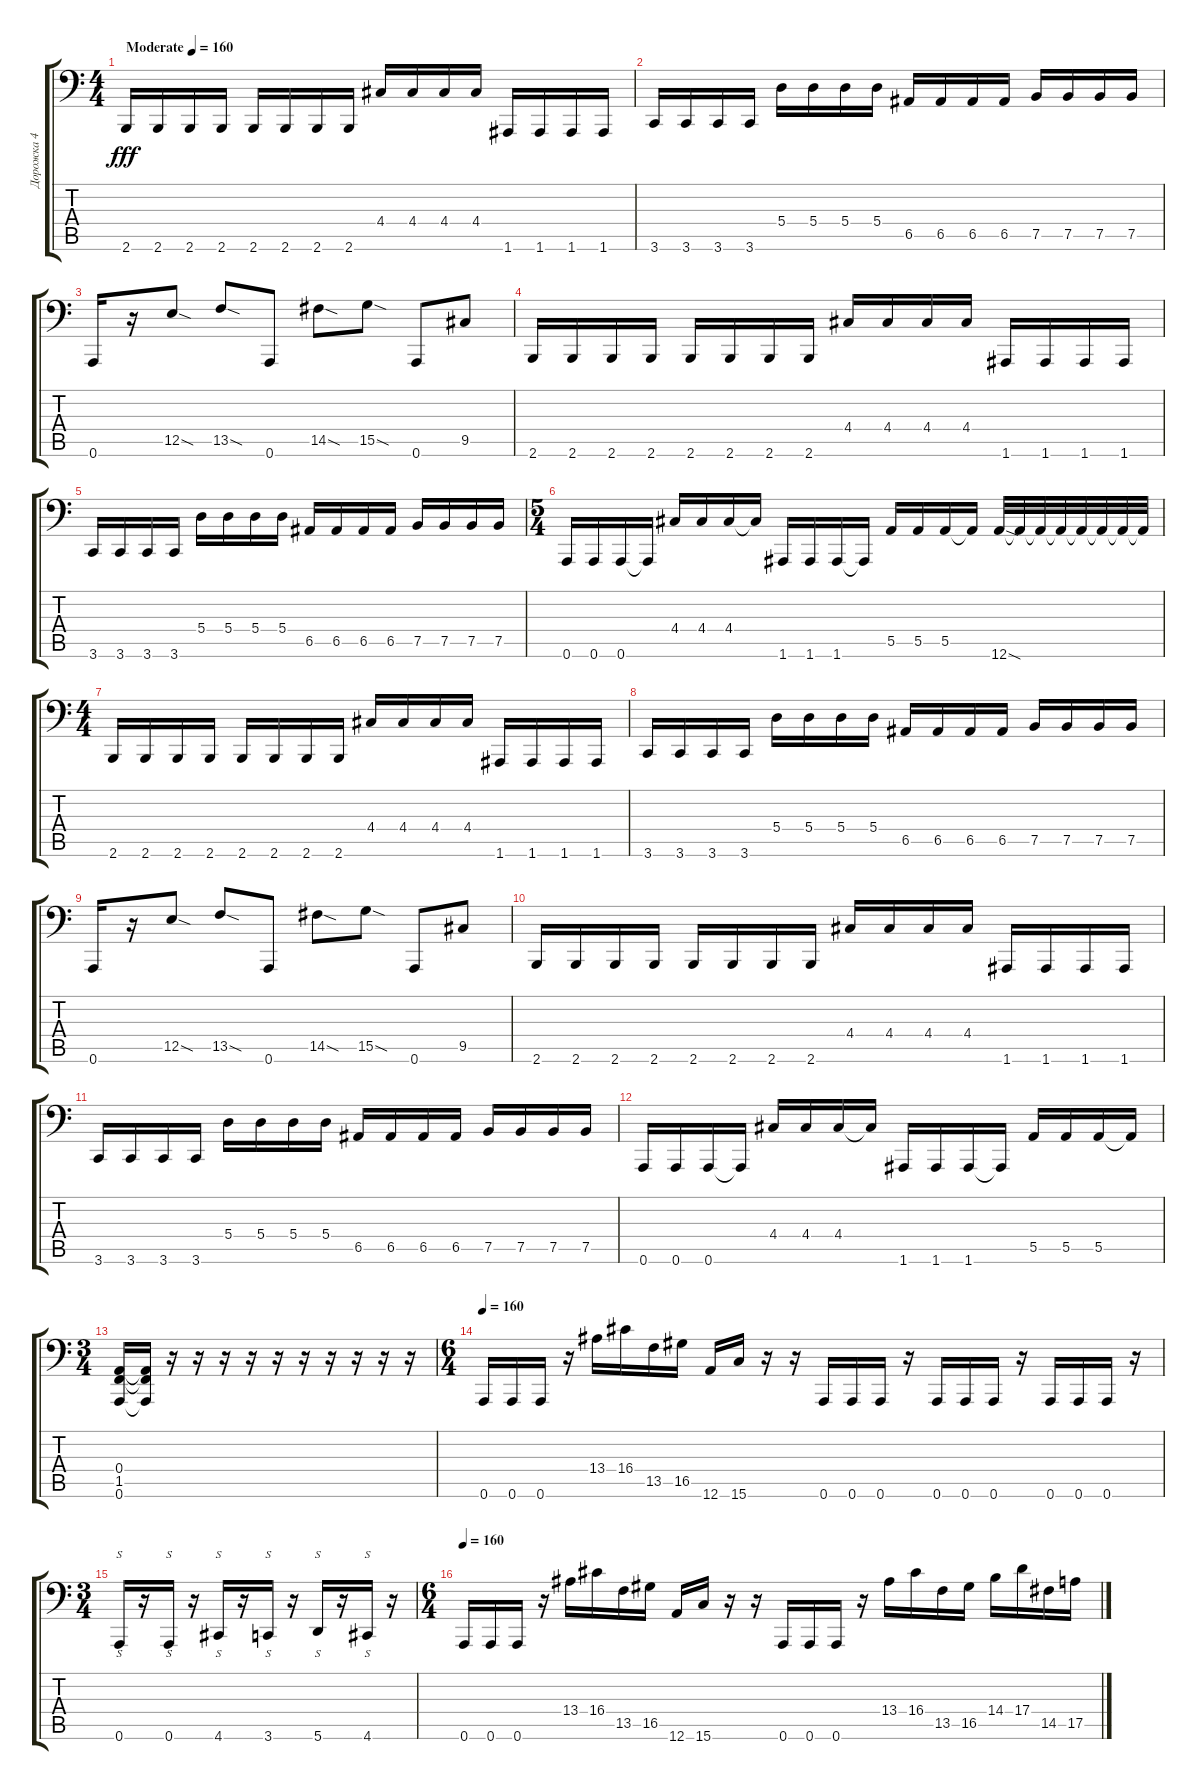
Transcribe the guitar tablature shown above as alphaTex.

\track ("Дорожка 4" "Дорожка 4") {instrument electricbassfinger}
\staff {score tabs}
\tuning (B2 Gb2 D2 A1 E1 A0) {hide}
\ts (4 4)
\tempo (160 "Moderate")
\clef f4
\ks c
2.6.16{dy fff instrument electricbassfinger} 2.6.16 2.6.16 2.6.16 2.6.16 2.6.16 2.6.16 2.6.16 4.4.16 4.4.16 4.4.16 4.4.16 1.6.16 1.6.16 1.6.16 1.6.16 |
3.6.16 3.6.16 3.6.16 3.6.16 5.4.16 5.4.16 5.4.16 5.4.16 6.5.16 6.5.16 6.5.16 6.5.16 7.5.16 7.5.16 7.5.16 7.5.16 |
0.6.16 r.16 12.5{sod}.8 13.5{sod}.8 0.6.8 14.5{sod}.8 15.5{sod}.8 0.6.8 9.5.8 |
2.6.16 2.6.16 2.6.16 2.6.16 2.6.16 2.6.16 2.6.16 2.6.16 4.4.16 4.4.16 4.4.16 4.4.16 1.6.16 1.6.16 1.6.16 1.6.16 |
3.6.16 3.6.16 3.6.16 3.6.16 5.4.16 5.4.16 5.4.16 5.4.16 6.5.16 6.5.16 6.5.16 6.5.16 7.5.16 7.5.16 7.5.16 7.5.16 |
\ts (5 4)
0.6.16 0.6.16 0.6.16 0.6{t}.16 4.4.16 4.4.16 4.4.16 4.4{t}.16 1.6.16 1.6.16 1.6.16 1.6{t}.16 5.5.16 5.5.16 5.5.16 5.5{t}.16 12.6{sod}.32 12.6{t}.32 12.6{t}.32 12.6{t}.32 12.6{t}.32 12.6{t}.32 12.6{t}.32 12.6{t}.32 |
\ts (4 4)
2.6.16 2.6.16 2.6.16 2.6.16 2.6.16 2.6.16 2.6.16 2.6.16 4.4.16 4.4.16 4.4.16 4.4.16 1.6.16 1.6.16 1.6.16 1.6.16 |
3.6.16 3.6.16 3.6.16 3.6.16 5.4.16 5.4.16 5.4.16 5.4.16 6.5.16 6.5.16 6.5.16 6.5.16 7.5.16 7.5.16 7.5.16 7.5.16 |
0.6.16 r.16 12.5{sod}.8 13.5{sod}.8 0.6.8 14.5{sod}.8 15.5{sod}.8 0.6.8 9.5.8 |
2.6.16 2.6.16 2.6.16 2.6.16 2.6.16 2.6.16 2.6.16 2.6.16 4.4.16 4.4.16 4.4.16 4.4.16 1.6.16 1.6.16 1.6.16 1.6.16 |
3.6.16 3.6.16 3.6.16 3.6.16 5.4.16 5.4.16 5.4.16 5.4.16 6.5.16 6.5.16 6.5.16 6.5.16 7.5.16 7.5.16 7.5.16 7.5.16 |
0.6.16 0.6.16 0.6.16 0.6{t}.16 4.4.16 4.4.16 4.4.16 4.4{t}.16 1.6.16 1.6.16 1.6.16 1.6{t}.16 5.5.16 5.5.16 5.5.16 5.5{t}.16 |
\ts (3 4)
(0.4 1.5 0.6).16 (0.4{t} 1.5{t} 0.6{t}).16 r.16 r.16 r.16 r.16 r.16 r.16 r.16 r.16 r.16 r.16 |
\ts (6 4)
\tempo 160
0.6.16 0.6.16 0.6.16 r.16 13.4.16 16.4.16 13.5.16 16.5.16 12.6.16 15.6.16 r.16 r.16 0.6.16 0.6.16 0.6.16 r.16 0.6.16 0.6.16 0.6.16 r.16 0.6.16 0.6.16 0.6.16 r.16 |
\ts (3 4)
0.6.16{s} r.16 0.6.16{s} r.16 4.6.16{s} r.16 3.6.16{s} r.16 5.6.16{s} r.16 4.6.16{s} r.16 |
\ts (6 4)
\tempo 160
0.6.16 0.6.16 0.6.16 r.16 13.4.16 16.4.16 13.5.16 16.5.16 12.6.16 15.6.16 r.16 r.16 0.6.16 0.6.16 0.6.16 r.16 13.4.16 16.4.16 13.5.16 16.5.16 14.4.16 17.4.16 14.5.16 17.5.16
